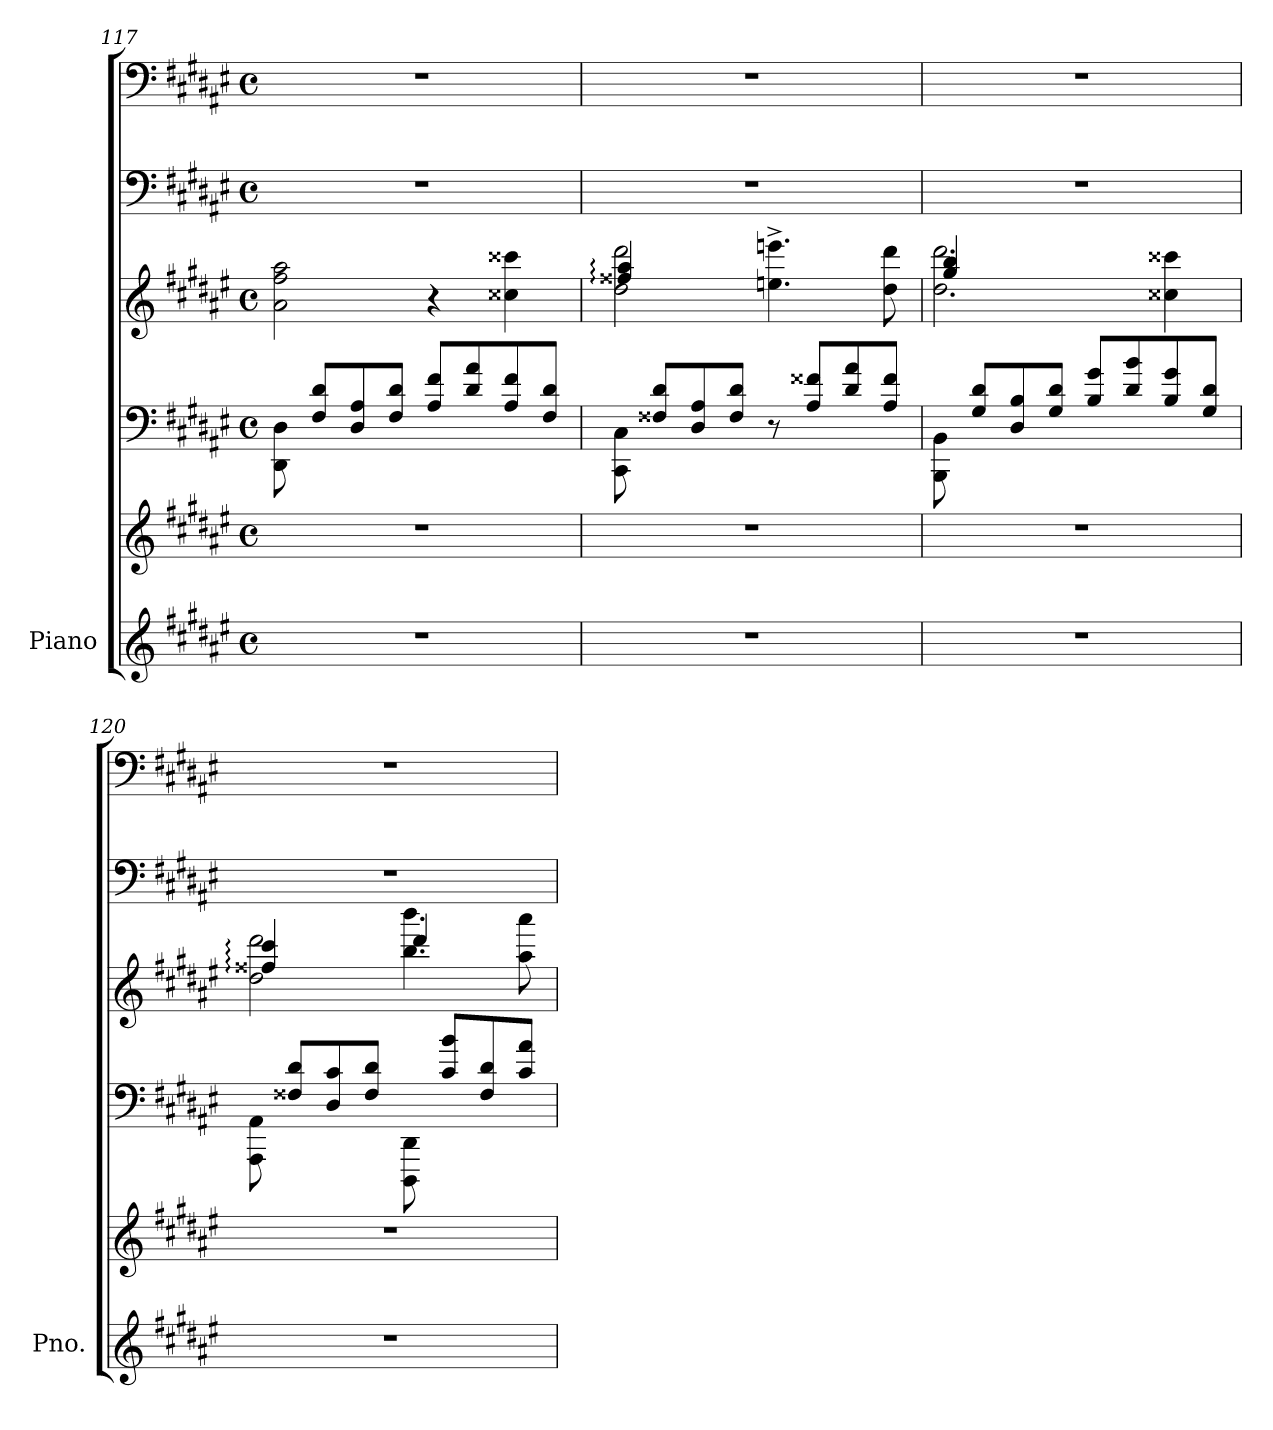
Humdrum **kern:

**kern	**kern	**kern	**kern	**kern	**kern
*part1	*part1	*part1	*part1	*part1	*part1
*staff6	*staff5	*staff4	*staff3	*staff2	*staff1
*I"Piano	*	*	*	*	*
*I'Pno.	*	*	*	*	*
*clefG2	*clefG2	*clefF4	*clefG2	*clefF4	*clefF4
*k[f#c#g#d#a#e#]	*k[f#c#g#d#a#e#]	*k[f#c#g#d#a#e#]	*k[f#c#g#d#a#e#]	*k[f#c#g#d#a#e#]	*k[f#c#g#d#a#e#]
*M4/4	*M4/4	*M4/4	*M4/4	*M4/4	*M4/4
*met(c)	*met(c)	*met(c)	*met(c)	*met(c)	*met(c)
=117	=117	=117	=117	=117	=117
1r	1r	8DD#\ 8D#\	2a#\ 2ff#\ 2aa#\	1r	1r
.	.	8F#/ 8d#/L	.	.	.
.	.	8D#/ 8A#/	.	.	.
.	.	8F#/ 8d#/J	.	.	.
.	.	8A#/ 8f#/L	4r	.	.
.	.	8d#/ 8a#/	.	.	.
.	.	8A#/ 8f#/	4cc##X\ 4ccc##X\	.	.
.	.	8F#/ 8d#/J	.	.	.
=118	=118	=118	=118	=118	=118
*	*	*	*^	*	*
1r	1r	8CC#\ 8C#\	2dd#\ 2ddd#\	4ff##X/: 4aa#/:	1r	1r
.	.	8F##X/ 8d#/L	.	.	.	.
.	.	8D#/ 8A#/	.	4ryy	.	.
.	.	8F##/ 8d#/J	.	.	.	.
.	.	8r	4.een\^ 4.eeen\^	4ryy	.	.
.	.	8A#/ 8f##X/L	.	.	.	.
.	.	8d#/ 8a#/	.	4ryy	.	.
.	.	8A#/ 8f##/J	8dd#\ 8ddd#\	.	.	.
=119	=119	=119	=119	=119	=119	=119
1r	1r	8BBB\ 8BB\	2.dd#\ 2.ddd#\	4gg#/ 4bb/	1r	1r
.	.	8G#/ 8d#/L	.	.	.	.
.	.	8D#/ 8B/	.	4ryy	.	.
.	.	8G#/ 8d#/J	.	.	.	.
.	.	8B/ 8g#/L	.	2ryy	.	.
.	.	8d#/ 8b/	.	.	.	.
.	.	8B/ 8g#/	4cc##X\ 4ccc##X\	.	.	.
.	.	8G#/ 8d#/J	.	.	.	.
!!LO:LB:g=z
=120	=120	=120	=120	=120	=120	=120
1r	1r	8AAA#\ 8AA#\	2dd#\ 2ddd#\	4ff##X/: 4ccc#/:	1r	1r
.	.	8F##X/ 8d#/L	.	.	.	.
.	.	8D#/ 8c#/	.	4ryy	.	.
.	.	8F##/ 8d#/J	.	.	.	.
.	.	8DDD#\ 8DD#\	4.bb\ 4.bbb\	4ddd#/	.	.
.	.	8c#/ 8b/L	.	.	.	.
.	.	8F##/ 8d#/	.	4ryy	.	.
.	.	8c#/ 8a#/J	8aa#\ 8aaa#\	.	.	.
*	*	*	*v	*v	*	*
=	=	=	=	=	=
*-	*-	*-	*-	*-	*-
